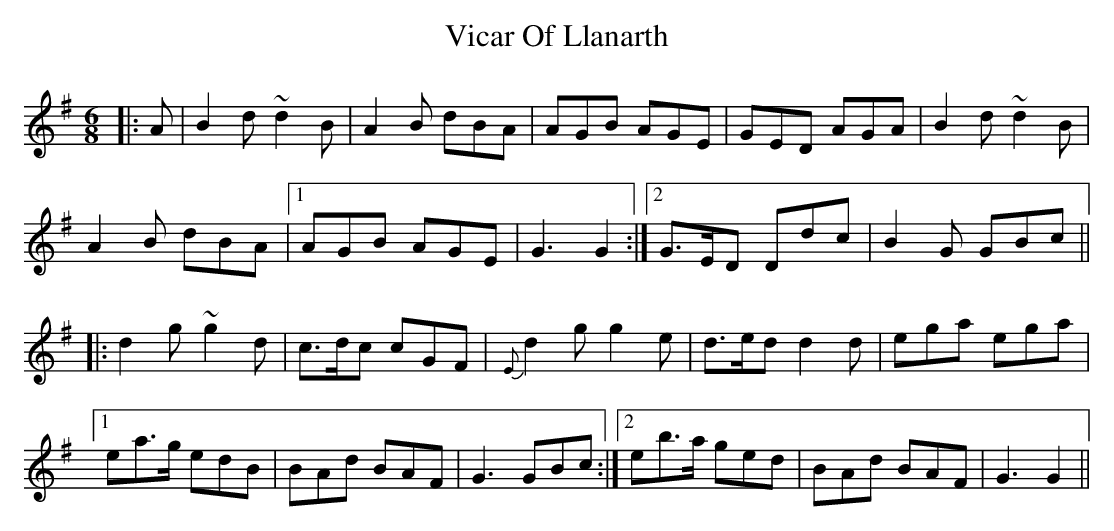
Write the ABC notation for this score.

X:1
T: Vicar Of Llanarth
M: 6/8
L: 1/8
K: Gmaj
|:A|B2d ~d2B|A2B dBA|AGB AGE|GED AGA|B2d ~d2B|
A2B dBA|1 AGB AGE|G3 G2:|2 G>ED Ddc|B2G GBc||
|:d2g ~g2d|c>dc cGF|{E}d2g g2e|d>ed d2d|ega ega|
[1ea>g edB|BAd BAF|G3 GBc:|2 eb>a ged|BAd BAF|G3 G2||
